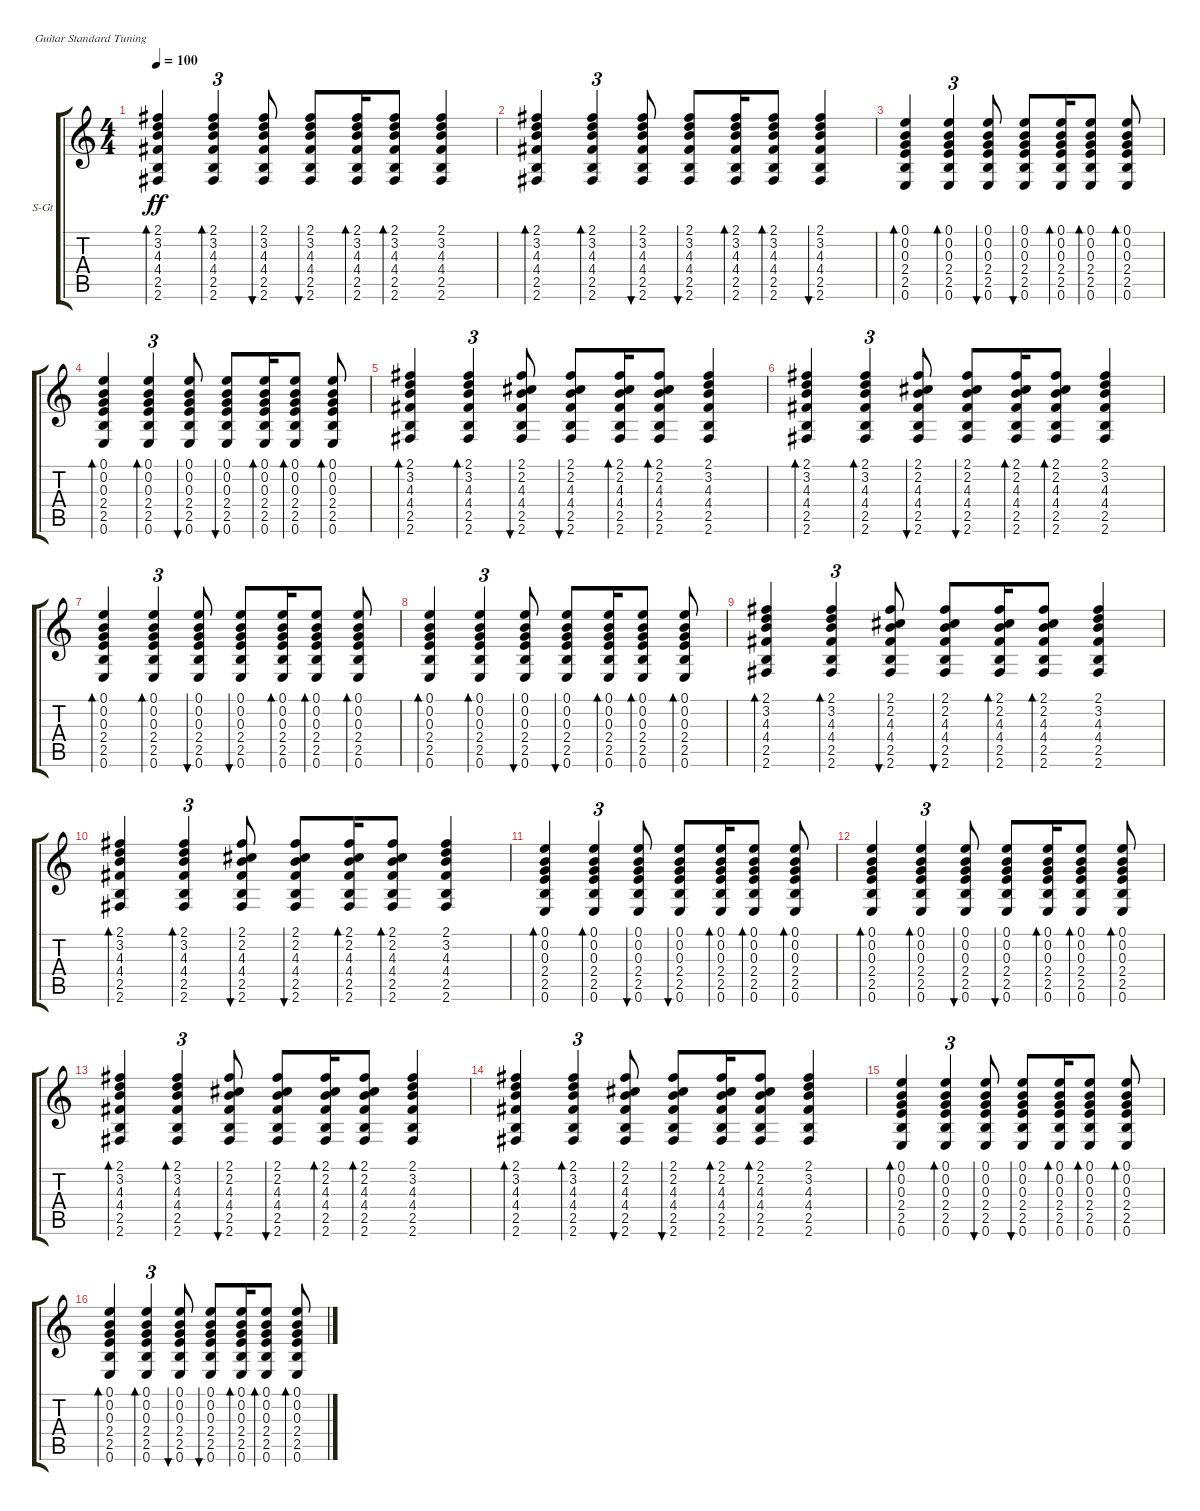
\defaultSystemsLayout 4
\bracketExtendMode groupsimilarinstruments
\firstSystemTrackNameOrientation horizontal
\otherSystemsTrackNameOrientation horizontal
\track ("Steel Guitar" "S-Gt") {instrument acousticguitarsteel}
\staff {score tabs}
\tuning (E4 B3 G3 D3 A2 E2)
\ts (4 4)
\tempo 100
\clef g2
\ks c
(2.6 2.5 4.4 4.3 3.2 2.1).4{bd 120 dy ff} (2.6 2.5 4.4 4.3 3.2 2.1).4{tu (3 2) bd 45} (2.6 2.5 4.4 4.3 3.2 2.1).8{bu 44} (2.6 2.5 4.4 4.3 3.2 2.1).8{bu 44} (2.6 2.5 4.4 4.3 3.2 2.1).16{bd 43} (2.6 2.5 4.4 4.3 3.2 2.1).8{bd 42} (2.6 2.5 4.4 4.3 3.2 2.1).4 |
(2.6 2.5 4.4 4.3 3.2 2.1).4{bd 120} (2.6 2.5 4.4 4.3 3.2 2.1).4{tu (3 2) bd 45} (2.6 2.5 4.4 4.3 3.2 2.1).8{bu 44} (2.6 2.5 4.4 4.3 3.2 2.1).8{bu 44} (2.6 2.5 4.4 4.3 3.2 2.1).16{bd 43} (2.6 2.5 4.4 4.3 3.2 2.1).8{bd 42} (2.6 2.5 4.4 4.3 3.2 2.1).4{bu 42} |
(0.6 2.5 2.4 0.3 0.2 0.1).4{bd 120} (0.6 2.5 2.4 0.3 0.2 0.1).4{tu (3 2) bd 45} (0.6 2.5 2.4 0.3 0.2 0.1).8{bu 44} (0.6 2.5 2.4 0.3 0.2 0.1).8{bu 44} (0.6 2.5 2.4 0.3 0.2 0.1).16{bd 43} (0.6 2.5 2.4 0.3 0.2 0.1).8{bd 42} (0.6 2.5 2.4 0.3 0.2 0.1).8{bd 42} |
(0.6 2.5 2.4 0.3 0.2 0.1).4{bd 120} (0.6 2.5 2.4 0.3 0.2 0.1).4{tu (3 2) bd 45} (0.6 2.5 2.4 0.3 0.2 0.1).8{bu 44} (0.6 2.5 2.4 0.3 0.2 0.1).8{bu 44} (0.6 2.5 2.4 0.3 0.2 0.1).16{bd 43} (0.6 2.5 2.4 0.3 0.2 0.1).8{bd 42} (0.6 2.5 2.4 0.3 0.2 0.1).8{bd 42} |
(2.6 2.5 4.4 4.3 3.2 2.1).4{bd 120} (2.6 2.5 4.4 4.3 3.2 2.1).4{tu (3 2) bd 45} (2.6 2.5 4.4 4.3 2.2 2.1).8{bu 44} (2.6 2.5 4.4 4.3 2.2 2.1).8{bu 44} (2.6 2.5 4.4 4.3 2.2 2.1).16{bd 43} (2.6 2.5 4.4 4.3 2.2 2.1).8{bd 42} (2.6 2.5 4.4 4.3 3.2 2.1).4 |
(2.6 2.5 4.4 4.3 3.2 2.1).4{bd 120} (2.6 2.5 4.4 4.3 3.2 2.1).4{tu (3 2) bd 45} (2.6 2.5 4.4 4.3 2.2 2.1).8{bu 44} (2.6 2.5 4.4 4.3 2.2 2.1).8{bu 44} (2.6 2.5 4.4 4.3 2.2 2.1).16{bd 43} (2.6 2.5 4.4 4.3 2.2 2.1).8{bd 42} (2.6 2.5 4.4 4.3 3.2 2.1).4 |
(0.6 2.5 2.4 0.3 0.2 0.1).4{bd 120} (0.6 2.5 2.4 0.3 0.2 0.1).4{tu (3 2) bd 45} (0.6 2.5 2.4 0.3 0.2 0.1).8{bu 44} (0.6 2.5 2.4 0.3 0.2 0.1).8{bu 44} (0.6 2.5 2.4 0.3 0.2 0.1).16{bd 43} (0.6 2.5 2.4 0.3 0.2 0.1).8{bd 42} (0.6 2.5 2.4 0.3 0.2 0.1).8{bd 42} |
(0.6 2.5 2.4 0.3 0.2 0.1).4{bd 120} (0.6 2.5 2.4 0.3 0.2 0.1).4{tu (3 2) bd 45} (0.6 2.5 2.4 0.3 0.2 0.1).8{bu 44} (0.6 2.5 2.4 0.3 0.2 0.1).8{bu 44} (0.6 2.5 2.4 0.3 0.2 0.1).16{bd 43} (0.6 2.5 2.4 0.3 0.2 0.1).8{bd 42} (0.6 2.5 2.4 0.3 0.2 0.1).8{bd 42} |
(2.6 2.5 4.4 4.3 3.2 2.1).4{bd 120} (2.6 2.5 4.4 4.3 3.2 2.1).4{tu (3 2) bd 45} (2.6 2.5 4.4 4.3 2.2 2.1).8{bu 44} (2.6 2.5 4.4 4.3 2.2 2.1).8{bu 44} (2.6 2.5 4.4 4.3 2.2 2.1).16{bd 43} (2.6 2.5 4.4 4.3 2.2 2.1).8{bd 42} (2.6 2.5 4.4 4.3 3.2 2.1).4 |
(2.6 2.5 4.4 4.3 3.2 2.1).4{bd 120} (2.6 2.5 4.4 4.3 3.2 2.1).4{tu (3 2) bd 45} (2.6 2.5 4.4 4.3 2.2 2.1).8{bu 44} (2.6 2.5 4.4 4.3 2.2 2.1).8{bu 44} (2.6 2.5 4.4 4.3 2.2 2.1).16{bd 43} (2.6 2.5 4.4 4.3 2.2 2.1).8{bd 42} (2.6 2.5 4.4 4.3 3.2 2.1).4 |
(0.6 2.5 2.4 0.3 0.2 0.1).4{bd 120} (0.6 2.5 2.4 0.3 0.2 0.1).4{tu (3 2) bd 45} (0.6 2.5 2.4 0.3 0.2 0.1).8{bu 44} (0.6 2.5 2.4 0.3 0.2 0.1).8{bu 44} (0.6 2.5 2.4 0.3 0.2 0.1).16{bd 43} (0.6 2.5 2.4 0.3 0.2 0.1).8{bd 42} (0.6 2.5 2.4 0.3 0.2 0.1).8{bd 42} |
(0.6 2.5 2.4 0.3 0.2 0.1).4{bd 120} (0.6 2.5 2.4 0.3 0.2 0.1).4{tu (3 2) bd 45} (0.6 2.5 2.4 0.3 0.2 0.1).8{bu 44} (0.6 2.5 2.4 0.3 0.2 0.1).8{bu 44} (0.6 2.5 2.4 0.3 0.2 0.1).16{bd 43} (0.6 2.5 2.4 0.3 0.2 0.1).8{bd 42} (0.6 2.5 2.4 0.3 0.2 0.1).8{bd 42} |
(2.6 2.5 4.4 4.3 3.2 2.1).4{bd 120} (2.6 2.5 4.4 4.3 3.2 2.1).4{tu (3 2) bd 45} (2.6 2.5 4.4 4.3 2.2 2.1).8{bu 44} (2.6 2.5 4.4 4.3 2.2 2.1).8{bu 44} (2.6 2.5 4.4 4.3 2.2 2.1).16{bd 43} (2.6 2.5 4.4 4.3 2.2 2.1).8{bd 42} (2.6 2.5 4.4 4.3 3.2 2.1).4 |
(2.6 2.5 4.4 4.3 3.2 2.1).4{bd 120} (2.6 2.5 4.4 4.3 3.2 2.1).4{tu (3 2) bd 45} (2.6 2.5 4.4 4.3 2.2 2.1).8{bu 44} (2.6 2.5 4.4 4.3 2.2 2.1).8{bu 44} (2.6 2.5 4.4 4.3 2.2 2.1).16{bd 43} (2.6 2.5 4.4 4.3 2.2 2.1).8{bd 42} (2.6 2.5 4.4 4.3 3.2 2.1).4 |
(0.6 2.5 2.4 0.3 0.2 0.1).4{bd 120} (0.6 2.5 2.4 0.3 0.2 0.1).4{tu (3 2) bd 45} (0.6 2.5 2.4 0.3 0.2 0.1).8{bu 44} (0.6 2.5 2.4 0.3 0.2 0.1).8{bu 44} (0.6 2.5 2.4 0.3 0.2 0.1).16{bd 43} (0.6 2.5 2.4 0.3 0.2 0.1).8{bd 42} (0.6 2.5 2.4 0.3 0.2 0.1).8{bd 42} |
(0.6 2.5 2.4 0.3 0.2 0.1).4{bd 120} (0.6 2.5 2.4 0.3 0.2 0.1).4{tu (3 2) bd 45} (0.6 2.5 2.4 0.3 0.2 0.1).8{bu 44} (0.6 2.5 2.4 0.3 0.2 0.1).8{bu 44} (0.6 2.5 2.4 0.3 0.2 0.1).16{bd 43} (0.6 2.5 2.4 0.3 0.2 0.1).8{bd 42} (0.6 2.5 2.4 0.3 0.2 0.1).8{bd 42}
